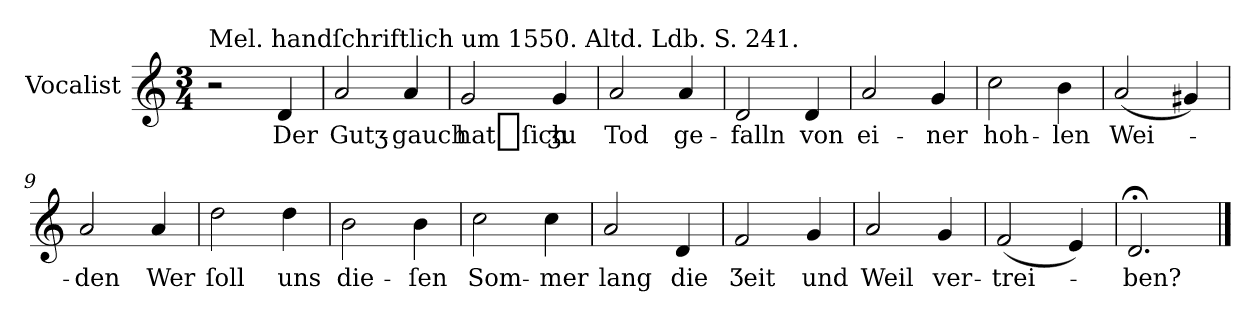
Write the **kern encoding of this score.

**kern	**text
*part1	*part1
*staff1	*staff1
*I"Vocalist	*
*k[]	*
*C:	*
*M3/4	*
=1	=1
!LO:TX:a:t=Mel. handſchriftlich um 1550. Altd. Ldb. S. 241.	!
2r	.
4d	Der
=2	=2
2a	Gutʒ-
4a	-gauch
=3	=3
2g	hat_ſich
4g	ʒu
=4	=4
2a	Tod
4a	ge-
=5	=5
2d	-falln
4d	von
=6	=6
2a	ei-
4g	-ner
=7	=7
2cc	hoh-
4b	-len
=8	=8
(2a	Wei-
4g#X)	.
=9	=9
2a	-den
4a	Wer
=10	=10
2dd	ſoll
4dd	uns
=11	=11
2b	die-
4b	-ſen
=12	=12
2cc	Som-
4cc	-mer
=13	=13
2a	lang
4d	die
=14	=14
2f	Ʒeit
4g	und
=15	=15
2a	Weil
4g	ver-
=16	=16
(2f	-trei-
4e)	.
=17	=17
2.d;<	-ben?
==	==
*-	*-
